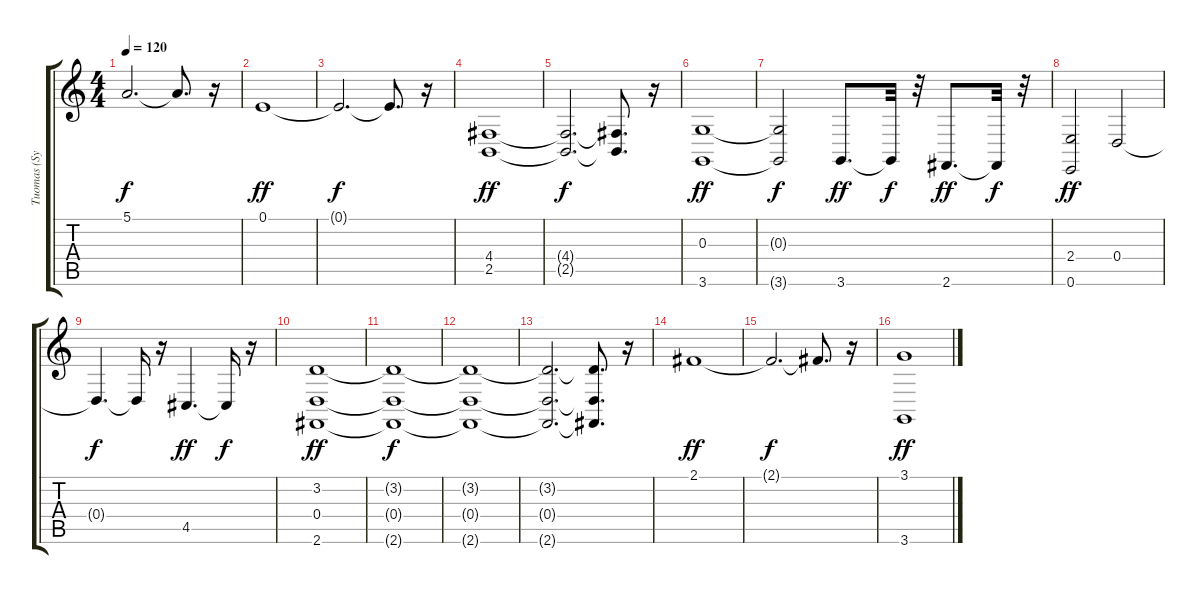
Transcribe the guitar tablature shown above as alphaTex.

\track ("Tuomas (Synth Strings)" "Tuomas (Sy") {instrument synthstrings1}
\staff {score tabs}
\tuning (E4 B3 G3 D3 A2 E2) {hide}
\ts (4 4)
\tempo 120
\clef g2
\ks c
5.1{t}.2{d dy f} 5.1{t}.8{d} r.16 |
0.1.1{dy ff} |
0.1{t}.2{d dy f} 0.1{t}.8{d} r.16 |
(4.4 2.5).1{dy ff} |
(4.4{t} 2.5{t}).2{d dy f} (4.4{t} 2.5{t}).8{d} r.16 |
(0.3 3.6).1{dy ff} |
(0.3{t} 3.6{t}).2{dy f} 3.6.8{d dy ff} 3.6{t}.32{dy f} r.32 2.6.8{d dy ff} 2.6{t}.32{dy f} r.32 |
(2.4 0.6).2{dy ff} 0.4.2 |
0.4{t}.4{d dy f} 0.4{t}.16 r.16 4.5.4{d dy ff} 4.5{t}.16{dy f} r.16 |
(3.2 0.4 2.6).1{dy ff} |
(3.2{t} 0.4{t} 2.6{t}).1{dy f} |
(3.2{t} 0.4{t} 2.6{t}).1 |
(3.2{t} 0.4{t} 2.6{t}).2{d} (3.2{t} 0.4{t} 2.6{t}).8{d} r.16 |
2.1.1{dy ff volume 16} |
2.1{t}.2{d dy f} 2.1{t}.8{d} r.16 |
(3.1 3.6).1{dy ff}
